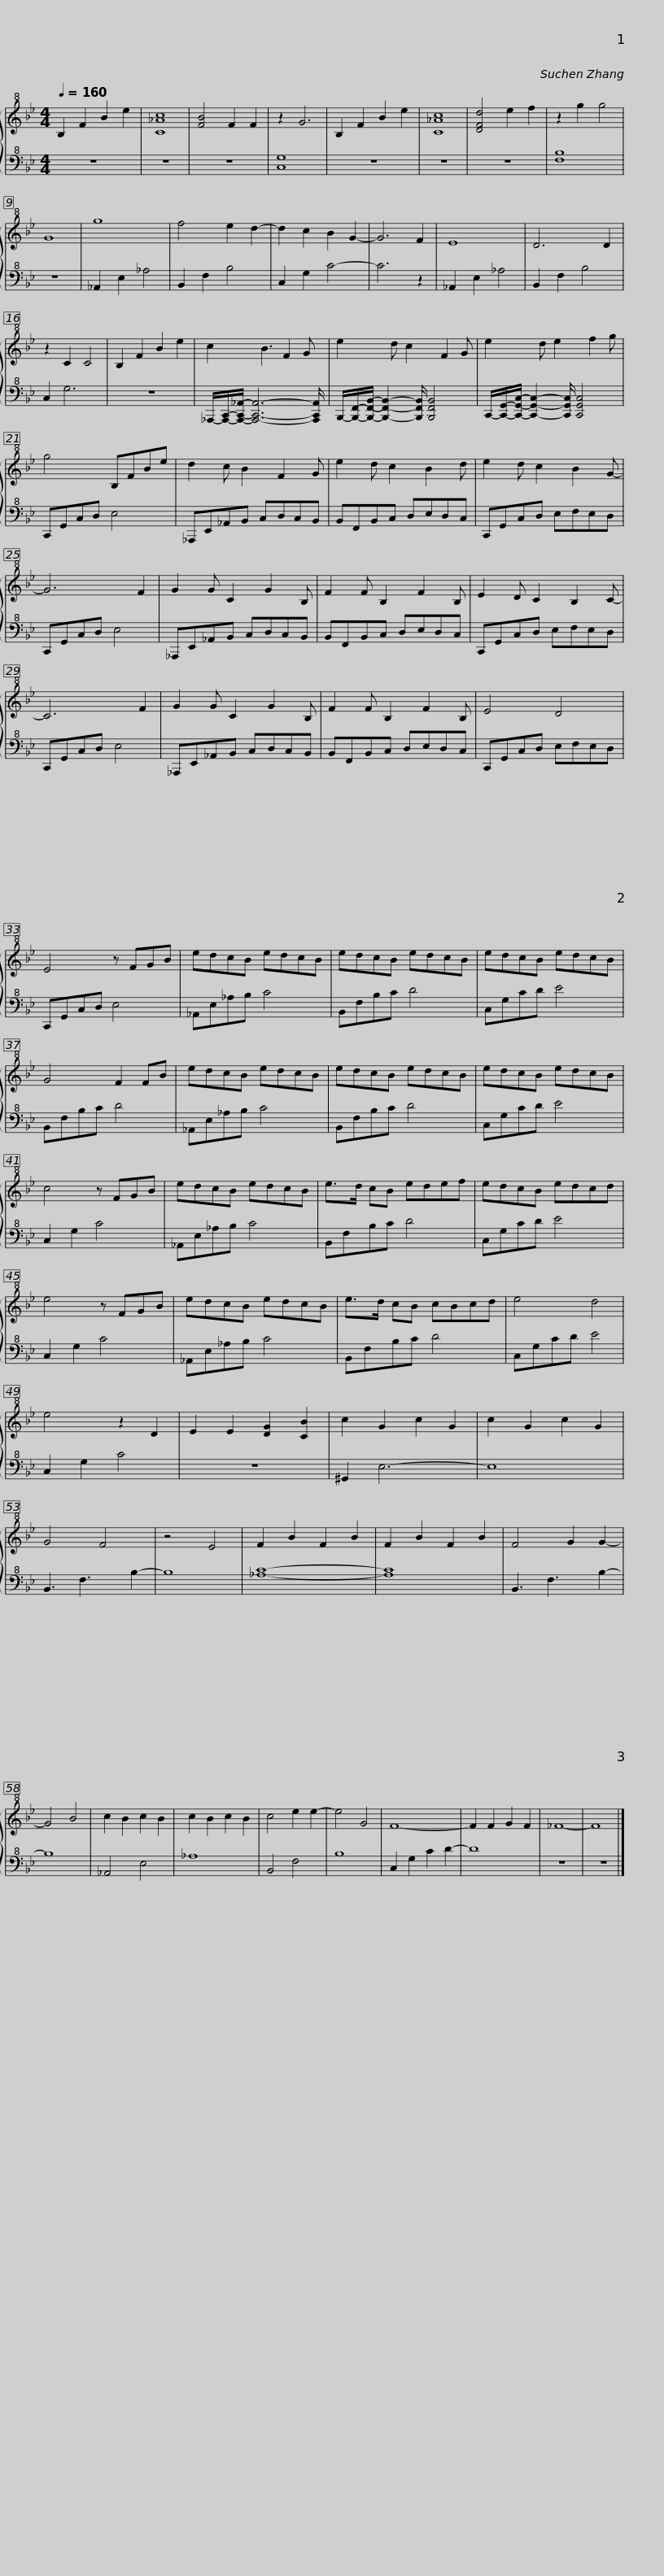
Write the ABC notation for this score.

X:1
%%score { 1 | 2 }
L:1/8
Q:1/4=160
M:4/4
I:linebreak $
K:Bb
V:1 treble+8
V:2 bass+8
V:1
 B,2 F2 B2 e2 | [C_Ac]8 | [FB]4 F2 F2 | z2 G6 | B,2 F2 B2 e2 | %5
 [C_Ac]8 | [DFd]4 e2 f2 | z2 g2 g4 | G8 | g8 | %10
 f4 e2 d2- |$ d2 c2 B2 G2- | G6 F2 | E8 | D6 D2 | %15
 z2 C2 C4 | B,2 F2 B2 e2 | c2 B3 F2 G |$ e2 d c2 F2 G | e2 d e2 f2 g | %20
 g4 B,FBe | d2 c B2 F2 G |$ e2 d c2 B2 d | e2 d c2 B2 G- | G6 F2 | %25
 G2 G C2 G2 B, | F2 F B,2 F2 B, |$ E2 D C2 B,2 C- | C6 F2 | G2 G C2 G2 B, | %30
 F2 F B,2 F2 B, | E4 D4 |$ E4 z FGB | edcB edcB | edcB edcB | %35
 edcB edcB | G4 F2 FB |$ edcB edcB | edcB edcB | edcB edcB | %40
 c4 z FGB | edcB edcB |$ e>d cB edef | edcB edcd | e4 z FGB | %45
 edcB edcB | e>d cB cBcd |$ e4 d4 | e4 z2 D2 | E2 E2 [DG]2 [CB]2 | %50
 c2 G2 c2 G2 | c2 G2 c2 G2 | G4 F4 | z4 E4 | F2 B2 F2 B2 | %55
 F2 B2 F2 B2 |$ F4 G2 G2- | G4 B4 | c2 B2 c2 B2 | c2 B2 c2 B2 | %60
 c4 e2 e2- | e4 G4 | F8- | F2 F2 G2 F2 | _F8- | %65
 F8 |] %66
V:2
 z8 | z8 | z8 | [C,G,]8 | z8 | %5
 z8 | z8 | [F,B,]8 | z8 | _A,,2 E,2 _A,4 | %10
 B,,2 F,2 B,4 |$ C,2 G,2 C4- | C6 z2 | _A,,2 E,2 _A,4 | B,,2 F,2 B,4 | %15
 C,2 G,6 | z8 | _A,,,/-[A,,,C,,]/-[A,,,C,,_A,,]/- [A,,,C,,A,,]6- [A,,,C,,A,,]/ |$ B,,,/-[B,,,F,,]/-[B,,,F,,B,,]/- [B,,,F,,B,,]2- [B,,,F,,B,,]/ [B,,,F,,B,,]4 | C,,/-[C,,G,,]/-[C,,G,,C,]/- [C,,G,,C,]2- [C,,G,,C,]/ [C,,G,,C,]4 | %20
 C,,G,,C,D, E,4 | _A,,,E,,_A,,B,, C,D,C,B,, |$ B,,F,,B,,C, D,E,D,C, | C,,G,,C,D, E,F,E,D, | C,,G,,C,D, E,4 | %25
 _A,,,E,,_A,,B,, C,D,C,B,, | B,,F,,B,,C, D,E,D,C, |$ C,,G,,C,D, E,F,E,D, | C,,G,,C,D, E,4 | _A,,,E,,_A,,B,, C,D,C,B,, | %30
 B,,F,,B,,C, D,E,D,C, | C,,G,,C,D, E,F,E,D, |$ C,,G,,C,D, E,4 | _A,,E,_A,B, C4 | B,,F,B,C D4 | %35
 C,G,CD E4 | B,,F,B,C D4 |$ _A,,E,_A,B, C4 | B,,F,B,C D4 | C,G,CD E4 | %40
 C,2 G,2 C4 | _A,,E,_A,B, C4 |$ B,,F,B,C D4 | C,G,CD E4 | C,2 G,2 C4 | %45
 _A,,E,_A,B, C4 | B,,F,B,C D4 |$ C,G,CD E4 | C,2 G,2 C4 | z8 | %50
 ^G,,2 E,6- | E,8 | B,,3 F,3 B,2- | B,8 | [_A,C]8- | %55
 [A,C]8 |$ B,,3 F,3 B,2- | B,8 | _A,,4 E,4 | _A,8 | %60
 B,,4 F,4 | B,8 | C,2 G,2 C2 D2- | D8 | z8 | %65
 z8 |] %66
